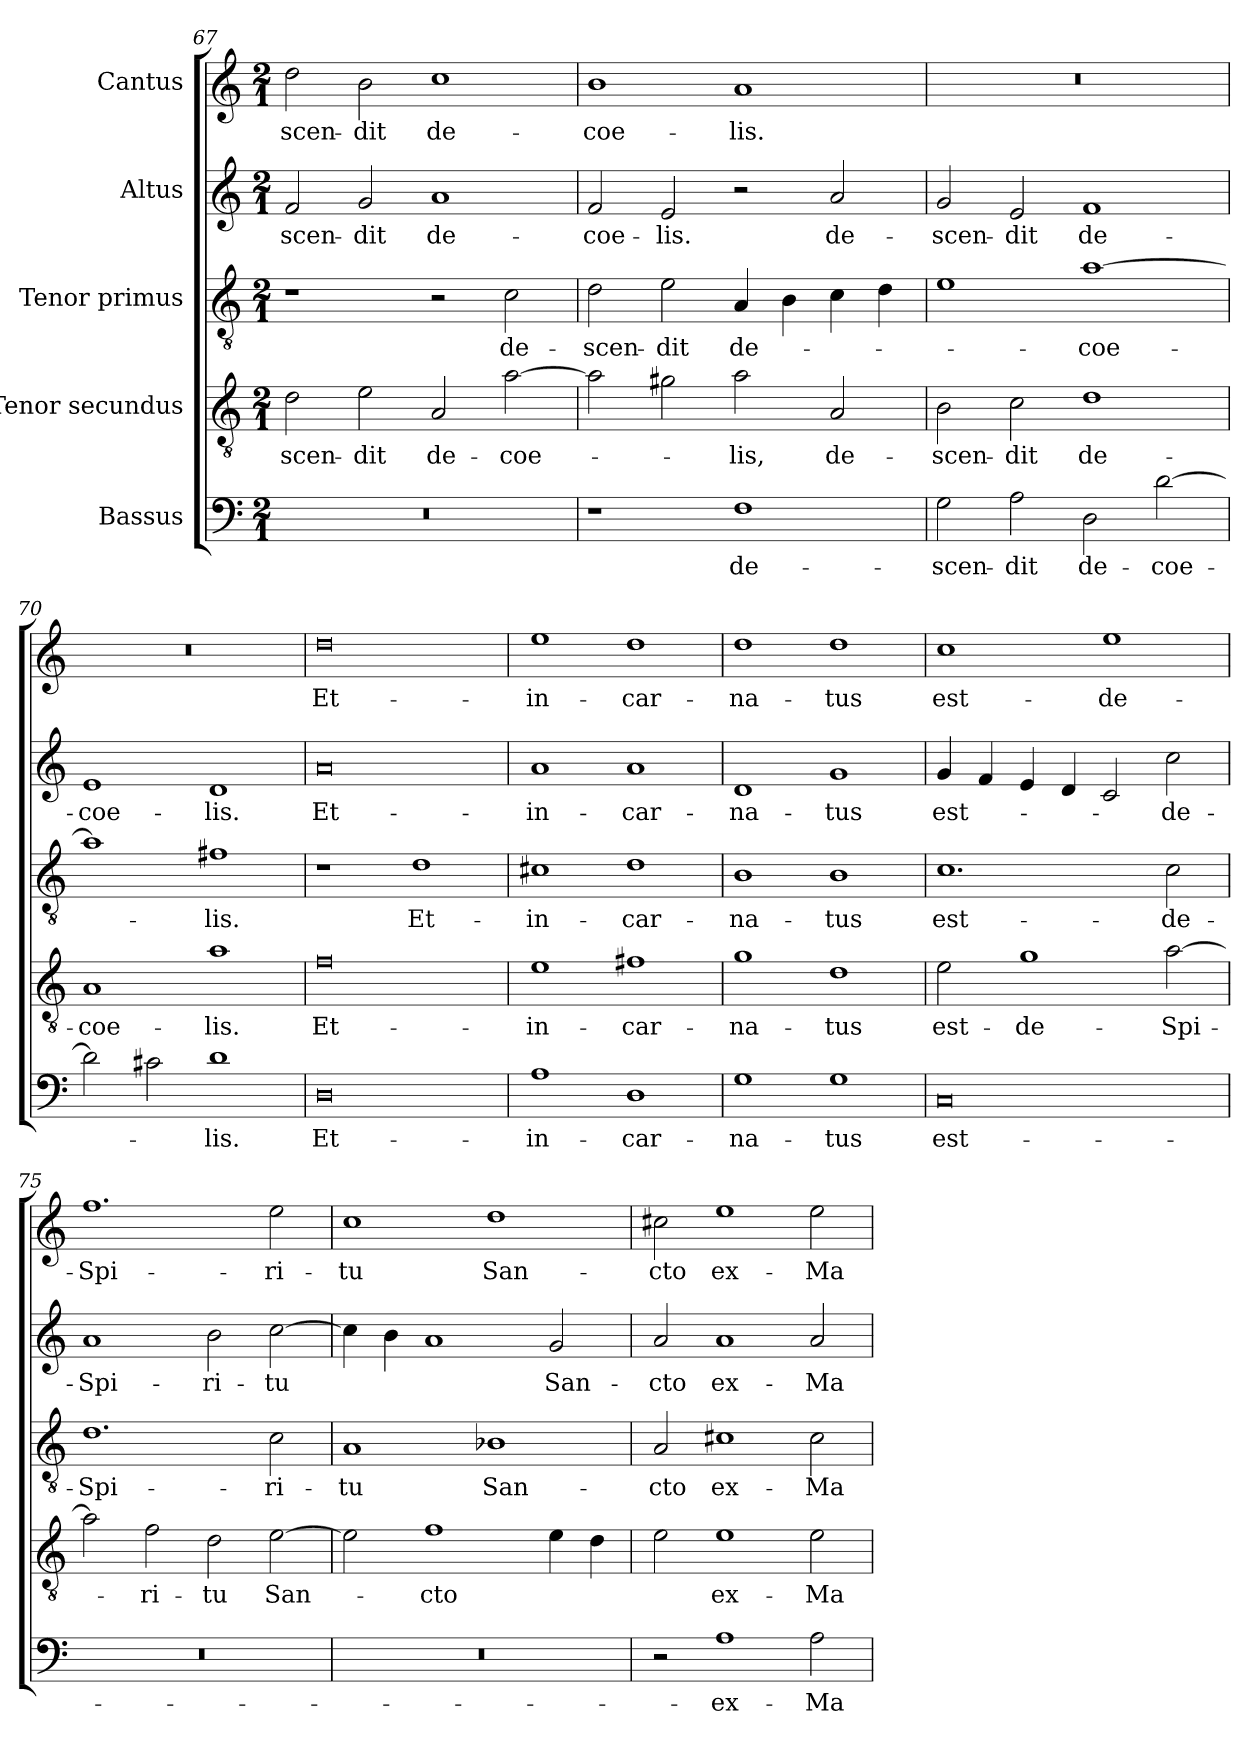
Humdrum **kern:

**kern	**text	**kern	**text	**kern	**text	**kern	**text	**kern	**text
*part5	*part5	*part4	*part4	*part3	*part3	*part2	*part2	*part1	*part1
*staff5	*staff5	*staff4	*staff4	*staff3	*staff3	*staff2	*staff2	*staff1	*staff1
*I"Bassus	*	*I"Tenor secundus	*	*I"Tenor primus	*	*I"Altus	*	*I"Cantus	*
*clefF4	*	*clefGv2	*	*clefGv2	*	*clefG2	*	*clefG2	*
*k[]	*	*k[]	*	*k[]	*	*k[]	*	*k[]	*
*M2/1	*	*M2/1	*	*M2/1	*	*M2/1	*	*M2/1	*
=67	=67	=67	=67	=67	=67	=67	=67	=67	=67
0r	.	2d\	-scen-	1r	.	2f/	-scen-	2dd\	-scen-
.	.	2e\	-dit	.	.	2g/	-dit	2b\	-dit
.	.	2A/	de-	2r	.	1a/	de-	1cc\	de-
.	.	[2a\	coe-	2c\	de-	.	.	.	.
=68	=68	=68	=68	=68	=68	=68	=68	=68	=68
1r	.	2a\]	.	2d\	-scen-	2f/	coe-	1b\	coe-
.	.	2g#X\	.	2e\	-dit	2e/	-lis.	.	.
1F\	de-	2a\	-lis,	4A/	de-	2r	.	1a/	-lis.
.	.	.	.	4B\	.	.	.	.	.
.	.	2A/	de-	4c\	.	2a/	de-	.	.
.	.	.	.	4d\	.	.	.	.	.
=69	=69	=69	=69	=69	=69	=69	=69	=69	=69
2G\	-scen-	2B\	-scen-	1e\	.	2g/	-scen-	0r	.
2A\	-dit	2c\	-dit	.	.	2e/	-dit	.	.
2D\	de-	1d\	de-	[1a\	coe-	1f/	de-	.	.
[2d\	coe-	.	.	.	.	.	.	.	.
=70	=70	=70	=70	=70	=70	=70	=70	=70	=70
2d\]	.	1A/	coe-	1a\]	.	1e/	coe-	0r	.
2c#X\	.	.	.	.	.	.	.	.	.
1d\	-lis.	1a\	-lis.	1f#X\	-lis.	1d/	-lis.	.	.
=71	=71	=71	=71	=71	=71	=71	=71	=71	=71
0D\	Et-	0f\	Et-	1r	.	0a/	Et-	0dd\	Et-
.	.	.	.	1d\	Et-	.	.	.	.
=72	=72	=72	=72	=72	=72	=72	=72	=72	=72
1A\	in-	1e\	in-	1c#X\	in-	1a/	in-	1ee\	in-
1D\	-car-	1f#X\	-car-	1d\	-car-	1a/	-car-	1dd\	-car-
=73	=73	=73	=73	=73	=73	=73	=73	=73	=73
1G\	-na-	1g\	-na-	1B\	-na-	1d/	-na-	1dd\	-na-
1G\	-tus	1d\	-tus	1B\	-tus	1g/	-tus	1dd\	-tus
=74	=74	=74	=74	=74	=74	=74	=74	=74	=74
0C/	est-	2e\	est-	1.c\	est-	4g/	est-	1cc\	est-
.	.	.	.	.	.	4f/	.	.	.
.	.	1g\	de-	.	.	4e/	.	.	.
.	.	.	.	.	.	4d/	.	.	.
.	.	.	.	.	.	2c/	.	1ee\	de-
.	.	[2a\	Spi-	2c\	de-	2cc\	de-	.	.
=75	=75	=75	=75	=75	=75	=75	=75	=75	=75
0r	.	2a\]	.	1.d\	Spi-	1a/	Spi-	1.ff\	Spi-
.	.	2f\	-ri-	.	.	.	.	.	.
.	.	2d\	-tu	.	.	2b\	-ri-	.	.
.	.	[2e\	San-	2c\	-ri-	[2cc\	-tu	2ee\	-ri-
=76	=76	=76	=76	=76	=76	=76	=76	=76	=76
0r	.	2e\]	.	1A/	-tu	4cc\]	.	1cc\	-tu
.	.	.	.	.	.	4b\	.	.	.
.	.	1f\	-cto	.	.	1a/	.	.	.
.	.	.	.	1B-X\	San-	.	.	1dd\	San-
.	.	4e\	.	.	.	2g/	San-	.	.
.	.	4d\	.	.	.	.	.	.	.
=77	=77	=77	=77	=77	=77	=77	=77	=77	=77
2r	.	2e\	.	2A/	-cto	2a/	-cto	2cc#X\	-cto
1A\	ex-	1e\	ex-	1c#X\	ex-	1a/	ex-	1ee\	ex-
2A\	Ma-	2e\	Ma-	2c#\	Ma-	2a/	Ma-	2ee\	Ma-
=	=	=	=	=	=	=	=	=	=
*-	*-	*-	*-	*-	*-	*-	*-	*-	*-
